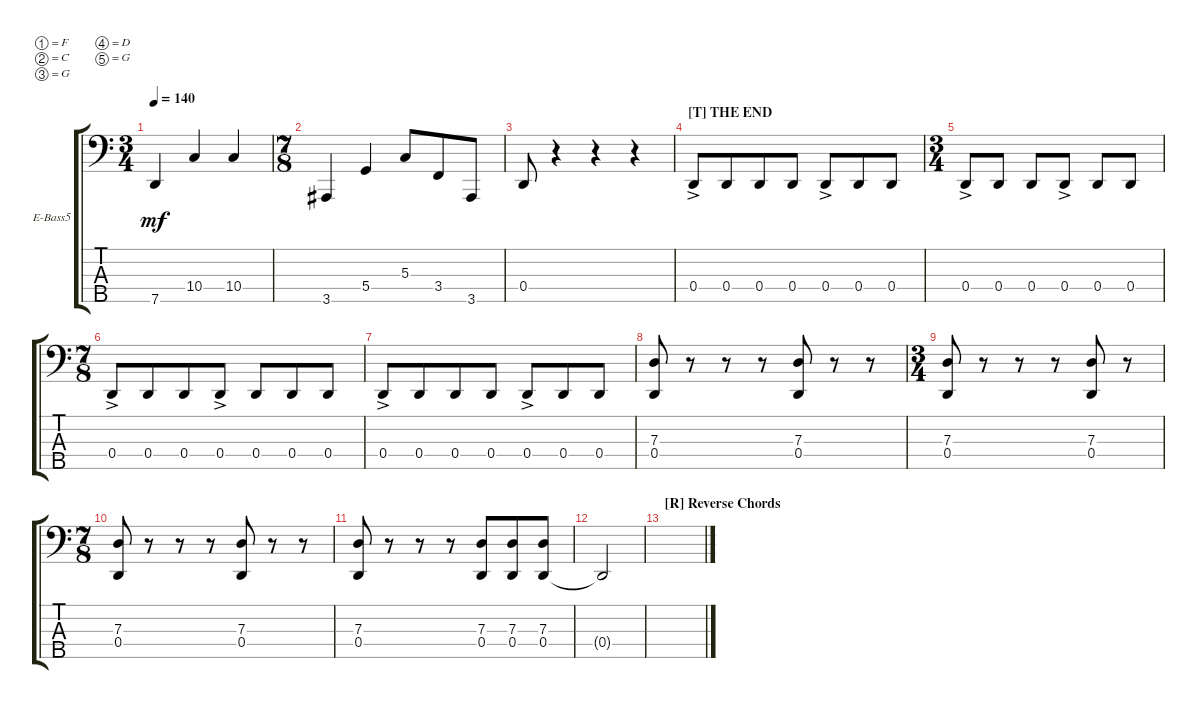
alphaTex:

\defaultSystemsLayout 4
\bracketExtendMode groupsimilarinstruments
\firstSystemTrackNameOrientation horizontal
\otherSystemsTrackNameOrientation horizontal
\track ("Skylar" "E-Bass5") {instrument electricbassfinger}
\staff {score tabs}
\tuning (F2 C2 G1 D1 G0)
\ts (3 4)
\tempo 140
\clef f4
\ks c
7.5.4{dy mf} 10.4.4 10.4.4 |
\ts (7 8)
3.5.4 5.4.4 5.3.8 3.4.8 3.5.8 |
0.4.8 r.4 r.4 r.4 |
\section ("T" "THE END")
0.4{ac}.8 0.4.8 0.4.8 0.4.8 0.4{ac}.8 0.4.8 0.4.8 |
\ts (3 4)
0.4{ac}.8 0.4.8 0.4.8 0.4{ac}.8 0.4.8 0.4.8 |
\ts (7 8)
0.4{ac}.8 0.4.8 0.4.8 0.4{ac}.8 0.4.8 0.4.8 0.4.8 |
0.4{ac}.8 0.4.8 0.4.8 0.4.8 0.4{ac}.8 0.4.8 0.4.8 |
(0.4 7.3).8 r.8 r.8 r.8 (7.3 0.4).8 r.8 r.8 |
\ts (3 4)
(0.4 7.3).8 r.8 r.8 r.8 (0.4 7.3).8 r.8 |
\ts (7 8)
(7.3 0.4).8 r.8 r.8 r.8 (7.3 0.4).8 r.8 r.8 |
(7.3 0.4).8 r.8 r.8 r.8 (0.4 7.3).8 (0.4 7.3).8 (0.4 7.3).8 |
0.4{t}.2 |
\section ("R" "Reverse Chords")
